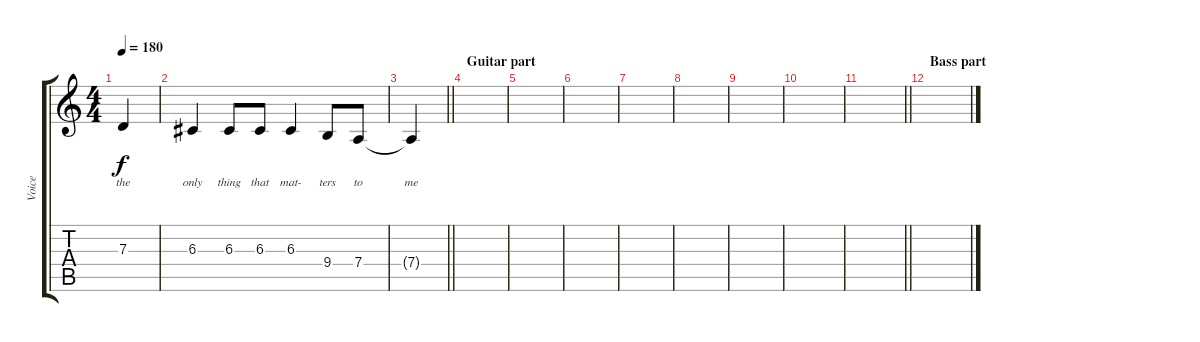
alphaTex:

\track ("Voice" "Voice") {instrument trumpet}
\staff {score tabs}
\tuning (E4 B3 G3 D3 A2 E2) {hide}
\ts (4 4)
\tempo 180
\clef g2
\ks c
7.3{t}.4{lyrics (0 "the") lyrics (1 "") lyrics (2 "") lyrics (3 "") lyrics (4 "") dy f} |
6.3.4{lyrics (0 "only") lyrics (1 "") lyrics (2 "") lyrics (3 "") lyrics (4 "")} 6.3.8{lyrics (0 "thing") lyrics (1 "") lyrics (2 "") lyrics (3 "") lyrics (4 "")} 6.3.8{lyrics (0 "that") lyrics (1 "") lyrics (2 "") lyrics (3 "") lyrics (4 "")} 6.3.4{lyrics (0 "mat-") lyrics (1 "") lyrics (2 "") lyrics (3 "") lyrics (4 "")} 9.4.8{lyrics (0 "ters") lyrics (1 "") lyrics (2 "") lyrics (3 "") lyrics (4 "")} 7.4.8{lyrics (0 "to") lyrics (1 "") lyrics (2 "") lyrics (3 "") lyrics (4 "")} |
\barLineRight lightlight
7.4{t}.4{lyrics (0 "me") lyrics (1 "") lyrics (2 "") lyrics (3 "") lyrics (4 "")} |
\section ("" "Guitar part")
|
|
|
|
|
|
|
\barLineRight lightlight
|
\section ("" "Bass part")
